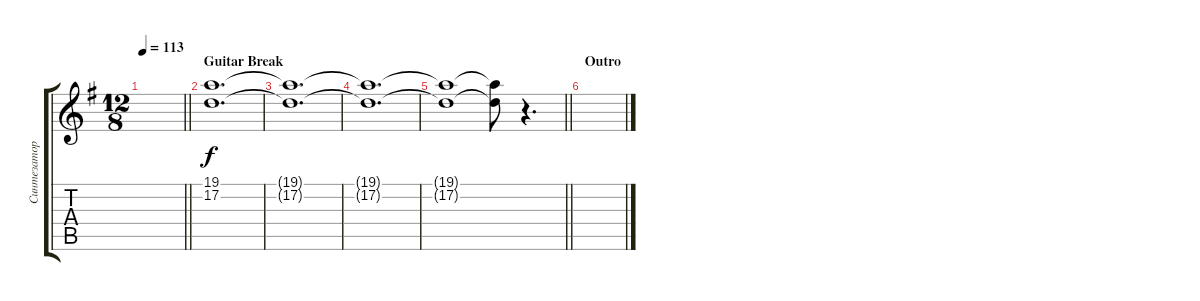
\track ("Синтезатор" "Синтезатор") {instrument stringensemble1}
\staff {score tabs}
\tuning (D4 A3 F3 C3 G2 D2) {hide}
\ts (12 8)
\tempo 113
\clef g2
\barLineRight lightlight
\ks eminor
|
\section ("" "Guitar Break")
(19.1 17.2).1{d} |
(19.1{t} 17.2{t}).1{d} |
(19.1{t} 17.2{t}).1{d} |
\barLineRight lightlight
(19.1{t} 17.2{t}).1 (19.1{t} 17.2{t}).8 r.4{d} |
\section ("" "Outro")
